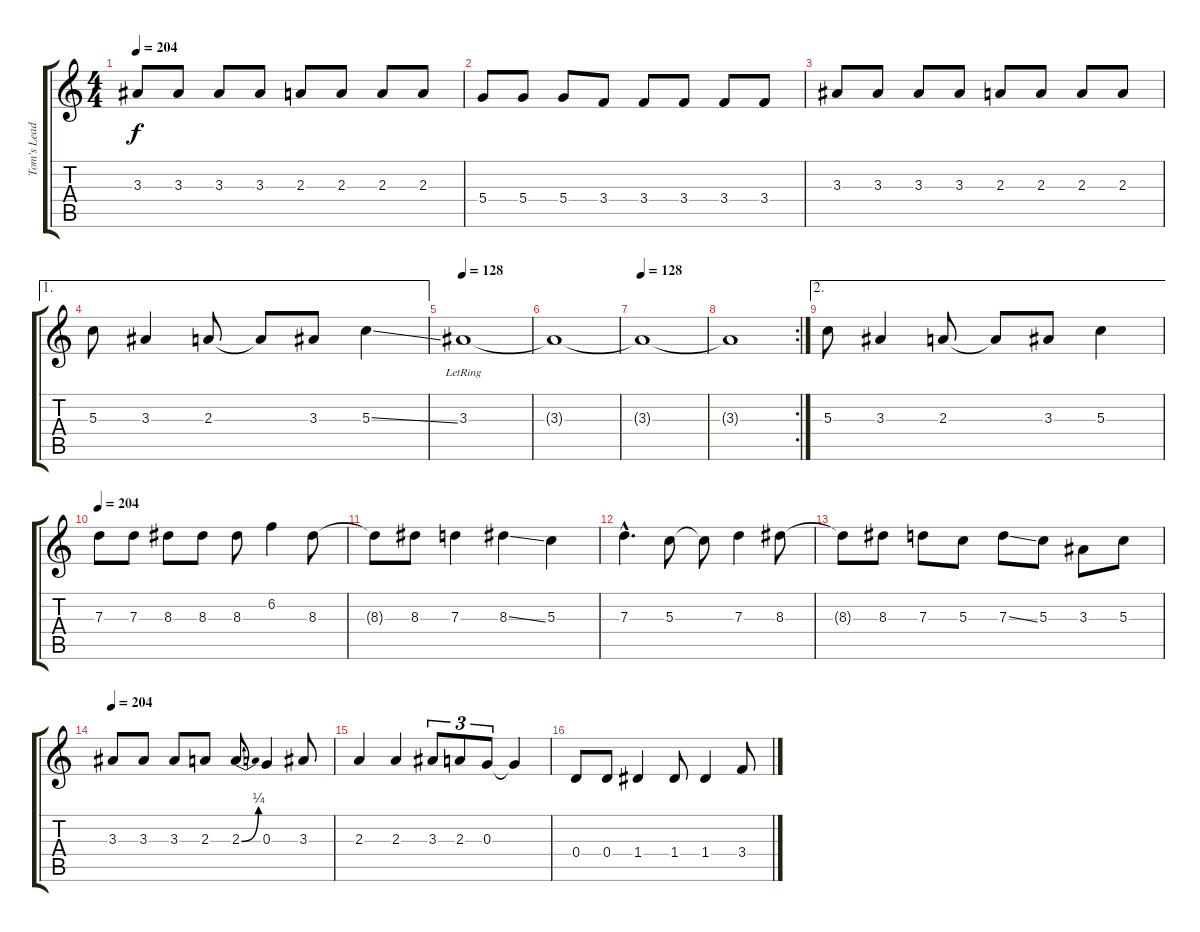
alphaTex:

\track ("Tom's Lead Guitar" "Tom's Lead") {instrument overdrivenguitar}
\staff {score tabs}
\tuning (E4 B3 G3 D3 A2 E2) {hide}
\ts (4 4)
\tempo 204
\clef g2
\ks c
3.3.8{dy f} 3.3.8 3.3.8 3.3.8 2.3.8 2.3.8 2.3.8 2.3.8 |
5.4.8 5.4.8 5.4.8 3.4.8 3.4.8 3.4.8 3.4.8 3.4.8 |
3.3.8 3.3.8 3.3.8 3.3.8 2.3.8 2.3.8 2.3.8 2.3.8 |
\ae 1
5.3.8 3.3.4 2.3.8 2.3{t}.8 3.3.8 5.3{ss}.4 |
\tempo 128
3.3{lr}.1 |
3.3{t}.1 |
\tempo 128
3.3{t}.1 |
\rc 2
3.3{t}.1 |
\ae 2
5.3.8 3.3.4 2.3.8 2.3{t}.8 3.3.8 5.3.4 |
\tempo 204
7.3.8 7.3.8 8.3.8 8.3.8 8.3.8 6.2.4 8.3.8 |
8.3{t}.8 8.3.8 7.3.4 8.3{ss}.4 5.3.4 |
7.3{hac}.4{d} 5.3.8 5.3{t}.8 7.3.4 8.3.8 |
8.3{t}.8 8.3.8 7.3.8 5.3.8 7.3{ss}.8 5.3.8 3.3.8 5.3.8 |
\tempo 204
3.3.8 3.3.8 3.3.8 2.3.8 2.3{be (bend 0 0 60 1)}.8 0.3.4 3.3.8 |
2.3.4 2.3.4 3.3.8{tu (3 2)} 2.3.8{tu (3 2)} 0.3.8{tu (3 2)} 0.3{t}.4 |
0.4.8 0.4.8 1.4.4 1.4.8 1.4.4 3.4.8
